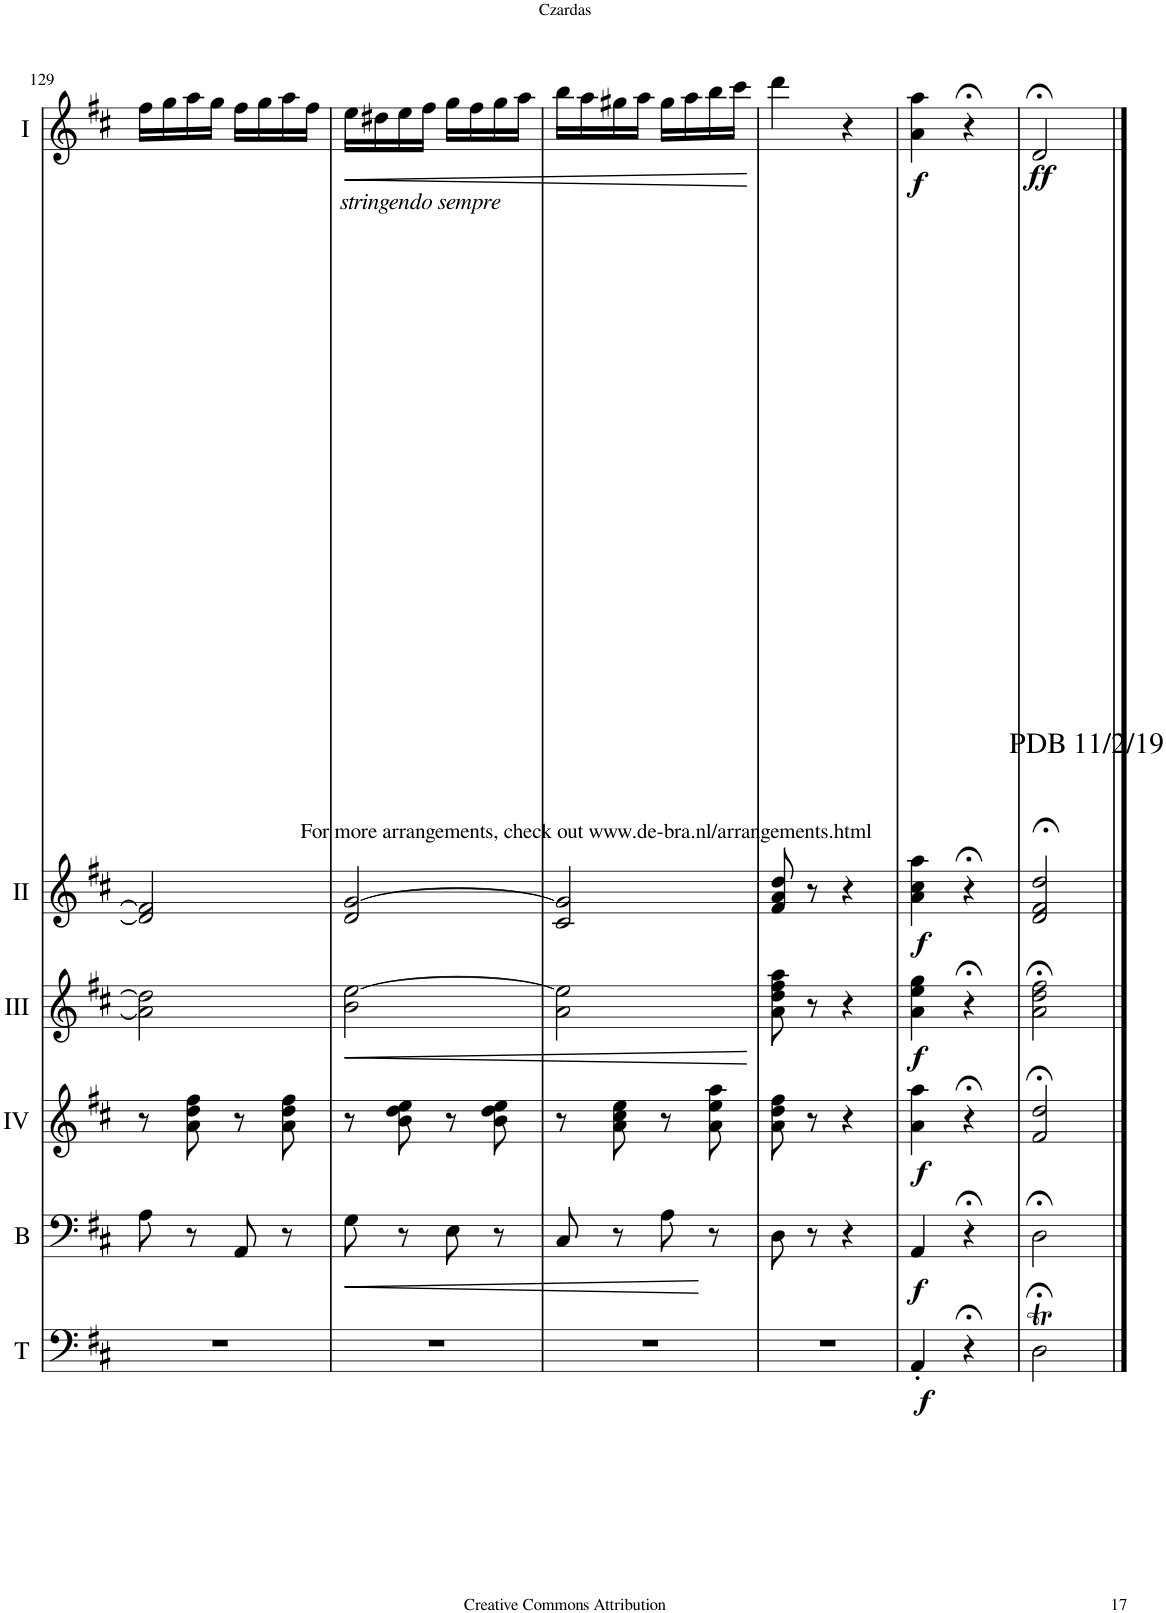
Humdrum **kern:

**kern	**dynam	**kern	**dynam	**kern	**dynam	**kern	**dynam	**kern	**dynam	**kern	**dynam
*part6	*part6	*part5	*part5	*part4	*part4	*part3	*part3	*part2	*part2	*part1	*part1
*staff6	*staff6	*staff5	*staff5	*staff4	*staff4	*staff3	*staff3	*staff2	*staff2	*staff1	*staff1
*I"Timp.	*	*I"Bass	*	*I"Acc. 4	*	*I"Acc. 3	*	*I"Acc. 2	*	*I"Acc. 1	*
*I'T	*	*I'B	*	*	*	*	*	*	*	*	*
!!LO:PB:g=z
*clefF4	*	*clefF4	*	*clefG2	*	*clefG2	*	*clefG2	*	*clefG2	*
*	*	*Trd7c12	*	*Trd7c12	*	*	*	*	*	*	*
*k[f#c#]	*	*k[f#c#]	*	*k[f#c#]	*	*k[f#c#]	*	*k[f#c#]	*	*k[f#c#]	*
*M2/4	*	*M2/4	*	*M2/4	*	*M2/4	*	*M2/4	*	*M2/4	*
=129	=129	=129	=129	=129	=129	=129	=129	=129	=129	=129	=129
2r	.	8A\	.	8r	.	2A\] 2d\]	.	2d/] 2f#/]	.	16ff#\LL	.
.	.	.	.	.	.	.	.	.	.	16gg\	.
.	.	8r	.	8a\ 8dd\ 8ff#\	.	.	.	.	.	16aa\	.
.	.	.	.	.	.	.	.	.	.	16gg\JJ	.
.	.	8AA/	.	8r	.	.	.	.	.	16ff#\LL	.
.	.	.	.	.	.	.	.	.	.	16gg\	.
.	.	8r	.	8a\ 8dd\ 8ff#\	.	.	.	.	.	16aa\	.
.	.	.	.	.	.	.	.	.	.	16ff#\JJ	.
=130	=130	=130	=130	=130	=130	=130	=130	=130	=130	=130	=130
!	!	!	!	!	!	!	!	!	!	!LO:TX:b:i:t=stringendo sempre	!
!	!	!	!LO:HP:b	!	!	!	!LO:HP:b	!	!	!	!LO:HP:b
2r	.	8G\	<	8r	.	2B\ [2e\	<	2d/ [2g/	.	16ee\LL	<
.	.	.	.	.	.	.	.	.	.	16dd#X\	.
.	.	8r	.	8b\ 8dd\ 8ee\	.	.	.	.	.	16ee\	.
.	.	.	.	.	.	.	.	.	.	16ff#\JJ	.
.	.	8E\	.	8r	.	.	.	.	.	16gg\LL	.
.	.	.	.	.	.	.	.	.	.	16ff#\	.
.	.	8r	.	8b\ 8dd\ 8ee\	.	.	.	.	.	16gg\	.
.	.	.	.	.	.	.	.	.	.	16aa\JJ	.
=131	=131	=131	=131	=131	=131	=131	=131	=131	=131	=131	=131
2r	.	8C#/	.	8r	.	2A\ 2e\]	.	2c#/ 2g/]	.	16bb\LL	.
.	.	.	.	.	.	.	.	.	.	16aa\	.
.	.	8r	.	8a\ 8cc#\ 8ee\	.	.	.	.	.	16gg#X\	.
.	.	.	.	.	.	.	.	.	.	16aa\JJ	.
.	.	8A\	.	8r	.	.	.	.	.	16gg#\LL	.
.	.	.	.	.	.	.	.	.	.	16aa\	.
.	.	8r	[	8a\ 8ee\ 8aa\	.	.	.	.	.	16bb\	.
.	.	.	.	.	.	.	.	.	.	16ccc#\JJ	.
.	.	.	.	.	.	.	[	.	.	.	[
=132	=132	=132	=132	=132	=132	=132	=132	=132	=132	=132	=132
2r	.	8D\	.	8a\ 8dd\ 8ff#\	.	8A\ 8d\ 8f#\ 8a\	.	8f#/ 8a/ 8dd/	.	4ddd\	.
.	.	8r	.	8r	.	8r	.	8r	.	.	.
.	.	4r	.	4r	.	4r	.	4r	.	4r	.
=133	=133	=133	=133	=133	=133	=133	=133	=133	=133	=133	=133
!	!LO:DY:b	!	!LO:DY:b	!	!LO:DY:b	!	!LO:DY:b	!	!LO:DY:b	!	!LO:DY:b
4AA'/	f	4AA/	f	4a\ 4aa\	f	4A\ 4e\ 4g\	f	4a\ 4cc#\ 4aa\	f	4a\ 4aa\	f
4r;<	.	4r;<	.	4r;<	.	4r;<	.	4r;<	.	4r;<	.
=134	=134	=134	=134	=134	=134	=134	=134	=134	=134	=134	=134
!	!	!	!	!	!	!	!	!	!	!LO:TX:b:t=PDB 11/2/19	!
!	!	!	!	!	!	!	!	!	!	!LO:TX:b:t=For more arrangements, check out www.de-bra.nl/arrangements.html	!
!	!	!	!	!	!	!	!	!	!	!	!LO:DY:b
2D;<T\	.	2D;<\	.	2f#/;< 2dd/;<	.	2A\;< 2d\;< 2f#\;<	.	2d/;< 2f#/;< 2dd/;<	.	2d;</	ff
==	==	==	==	==	==	==	==	==	==	==	==
*-	*-	*-	*-	*-	*-	*-	*-	*-	*-	*-	*-
